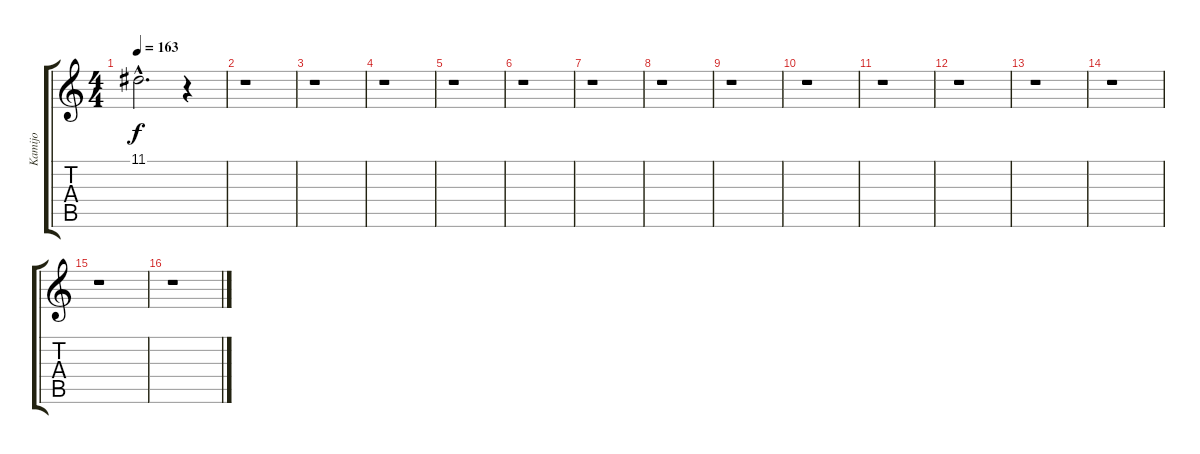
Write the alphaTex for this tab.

\track ("Kamijo" "Kamijo") {instrument englishhorn}
\staff {score tabs}
\tuning (E4 B3 G3 D3 A2 E2) {hide}
\ts (4 4)
\tempo 163
\clef g2
\ks c
11.1{hac t}.2{d dy f} r.4 |
r.1 |
r.1 |
r.1 |
r.1 |
r.1 |
r.1 |
r.1 |
r.1 |
r.1 |
r.1 |
r.1 |
r.1 |
r.1 |
r.1 |
r.1
